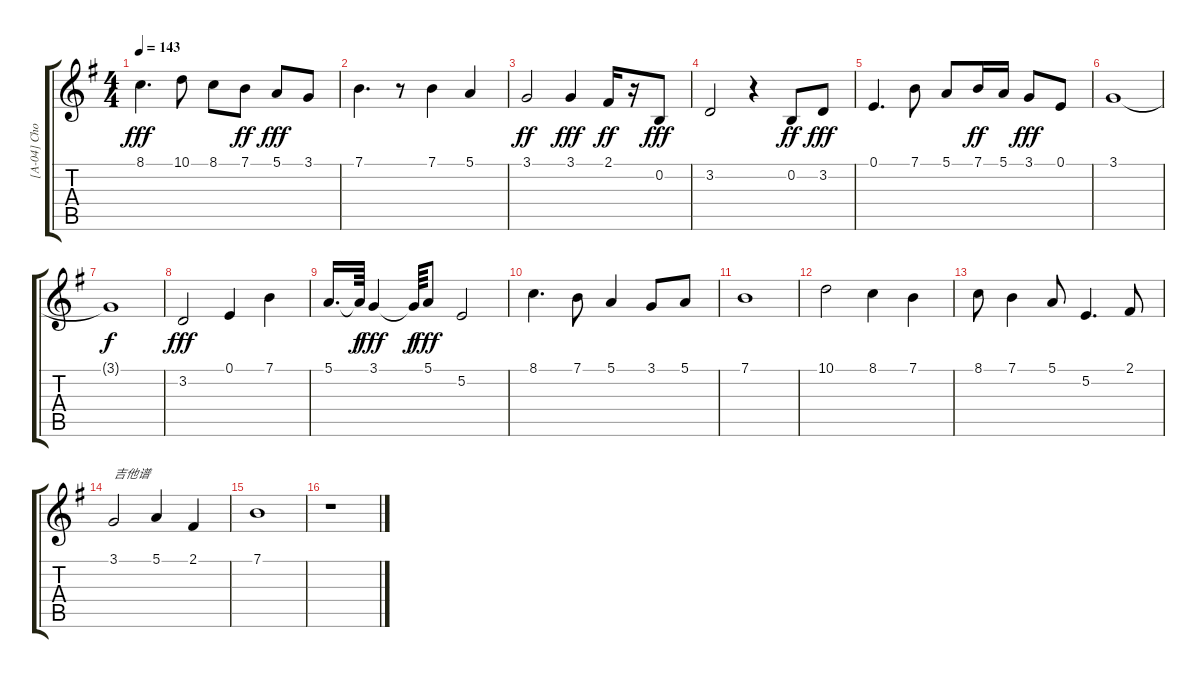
\track ("[A-04] Chorus R" "[A-04] Cho") {instrument choiraahs}
\staff {score tabs}
\tuning (E4 B3 G3 D3 A2 E2) {hide}
\ts (4 4)
\tempo 143
\clef g2
\ks g
8.1.4{d dy fff instrument choiraahs} 10.1.8{instrument voiceoohs} 8.1.8{instrument choiraahs} 7.1.8{dy ff instrument pad4choir} 5.1.8{dy fff instrument synthvoice} 3.1.8{instrument choiraahs} |
7.1.4{d instrument synthvoice} r.8 7.1.4{instrument voiceoohs} 5.1.4{instrument choiraahs} |
3.1.2{dy ff instrument pad4choir} 3.1.4{dy fff instrument choiraahs} 2.1.16{dy ff instrument lead6voice} r.16 0.2.8{dy fff instrument synthvoice} |
3.2.2{instrument choiraahs} r.4 0.2.8{dy ff instrument pad4choir} 3.2.8{dy fff instrument synthvoice} |
0.1.4{d instrument choiraahs} 7.1.8{instrument voiceoohs} 5.1.8{instrument choiraahs} 7.1.16{dy ff instrument pad4choir} 5.1.16 3.1.8{dy fff instrument synthvoice} 0.1.8{instrument choiraahs} |
3.1.1{instrument synthvoice} |
3.1{t}.1{dy f} |
3.2.2{dy fff} 0.1.4 7.1.4 |
5.1.16{d} 5.1{t}.64{dy f} 3.1.4{dy fff} 3.1{t}.64{dy f} 5.1.8{dy fff} 5.2.2 |
8.1.4{d} 7.1.8 5.1.4 3.1.8 5.1.8 |
7.1.1 |
10.1.2 8.1.4 7.1.4 |
8.1.8 7.1.4 5.1.8 5.2.4{d} 2.1.8 |
3.1.2{txt "吉他谱"} 5.1.4 2.1.4 |
7.1.1 |
r.1
